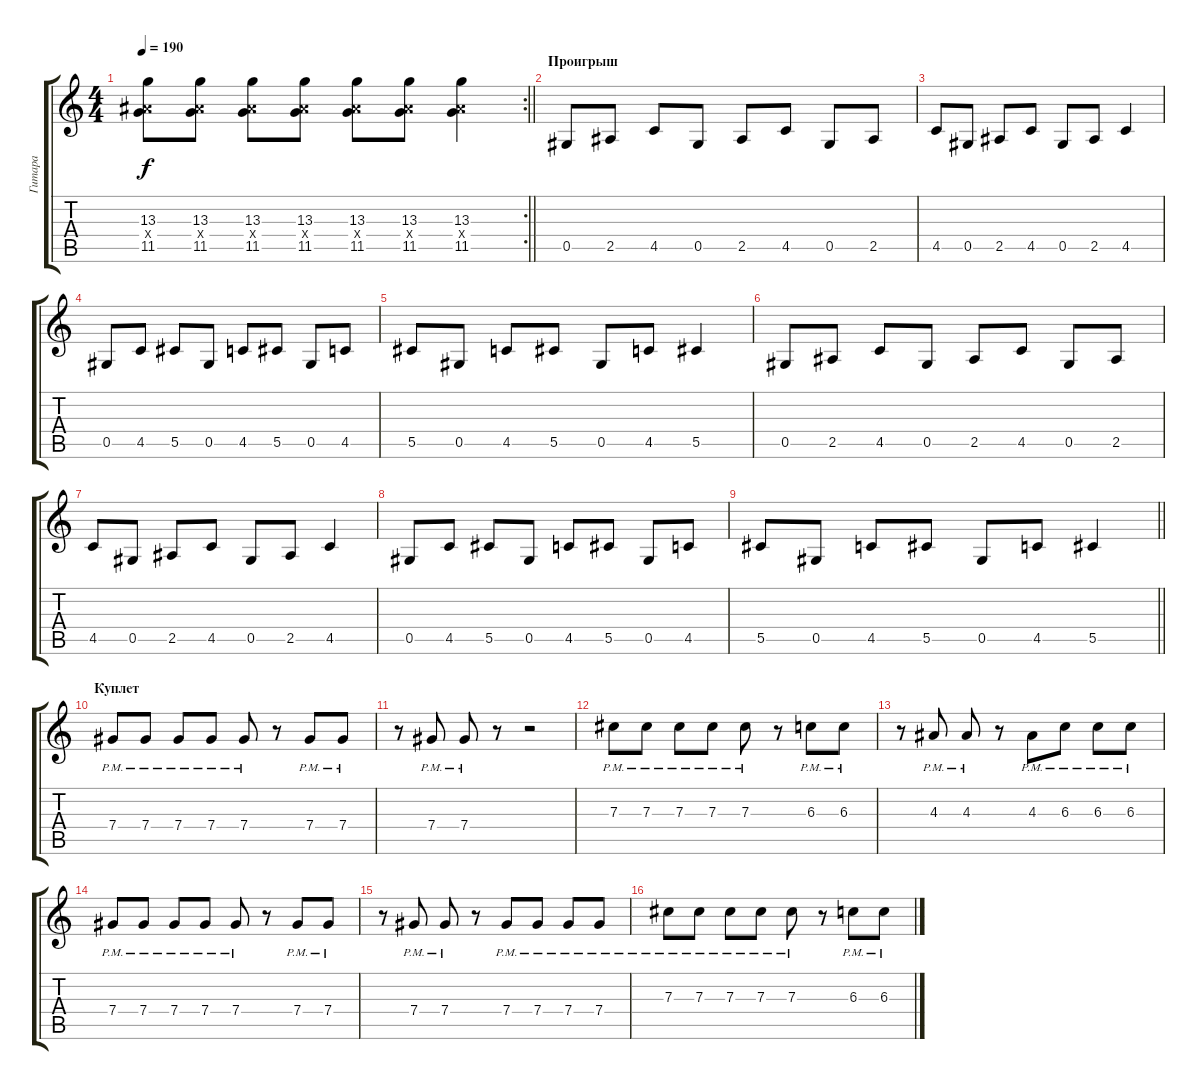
\track ("Гитара" "Гитара") {instrument distortionguitar}
\staff {score tabs}
\tuning (Eb4 Bb3 Gb3 Db3 Ab2 Db2) {hide}
\rc 2
\ts (4 4)
\tempo 190
\clef g2
\barLineRight lightlight
\ks c
(13.3 9.4{x} 11.5).8{dy f} (13.3 9.4{x} 11.5).8 (13.3 9.4{x} 11.5).8 (13.3 9.4{x} 11.5).8 (13.3 9.4{x} 11.5).8 (13.3 9.4{x} 11.5).8 (13.3 9.4{x} 11.5).4 |
\section ("" "Проигрыш")
0.5.8 2.5.8 4.5.8 0.5.8 2.5.8 4.5.8 0.5.8 2.5.8 |
4.5.8 0.5.8 2.5.8 4.5.8 0.5.8 2.5.8 4.5.4 |
0.5.8 4.5.8 5.5.8 0.5.8 4.5.8 5.5.8 0.5.8 4.5.8 |
5.5.8 0.5.8 4.5.8 5.5.8 0.5.8 4.5.8 5.5.4 |
0.5.8 2.5.8 4.5.8 0.5.8 2.5.8 4.5.8 0.5.8 2.5.8 |
4.5.8 0.5.8 2.5.8 4.5.8 0.5.8 2.5.8 4.5.4 |
0.5.8 4.5.8 5.5.8 0.5.8 4.5.8 5.5.8 0.5.8 4.5.8 |
\barLineRight lightlight
5.5.8 0.5.8 4.5.8 5.5.8 0.5.8 4.5.8 5.5.4 |
\section ("" "Куплет")
7.4{pm}.8 7.4{pm}.8 7.4{pm}.8 7.4{pm}.8 7.4{pm}.8 r.8 7.4{pm}.8 7.4{pm}.8 |
r.8 7.4{pm}.8 7.4{pm}.8 r.8 r.2 |
7.3{pm}.8 7.3{pm}.8 7.3{pm}.8 7.3{pm}.8 7.3{pm}.8 r.8 6.3{pm}.8 6.3{pm}.8 |
r.8 4.3{pm}.8 4.3{pm}.8 r.8 4.3{pm}.8 6.3{pm}.8 6.3{pm}.8 6.3{pm}.8 |
7.4{pm}.8 7.4{pm}.8 7.4{pm}.8 7.4{pm}.8 7.4{pm}.8 r.8 7.4{pm}.8 7.4{pm}.8 |
r.8 7.4{pm}.8 7.4{pm}.8 r.8 7.4{pm}.8 7.4{pm}.8 7.4{pm}.8 7.4{pm}.8 |
7.3{pm}.8 7.3{pm}.8 7.3{pm}.8 7.3{pm}.8 7.3{pm}.8 r.8 6.3{pm}.8 6.3{pm}.8
